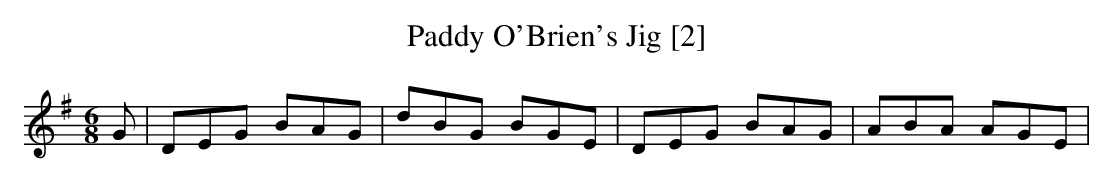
X:1
T:Paddy O'Brien's Jig [2]
M:6/8
L:1/8
K:G
G|DEG BAG|dBG BGE|DEG BAG|ABA AGE|...
